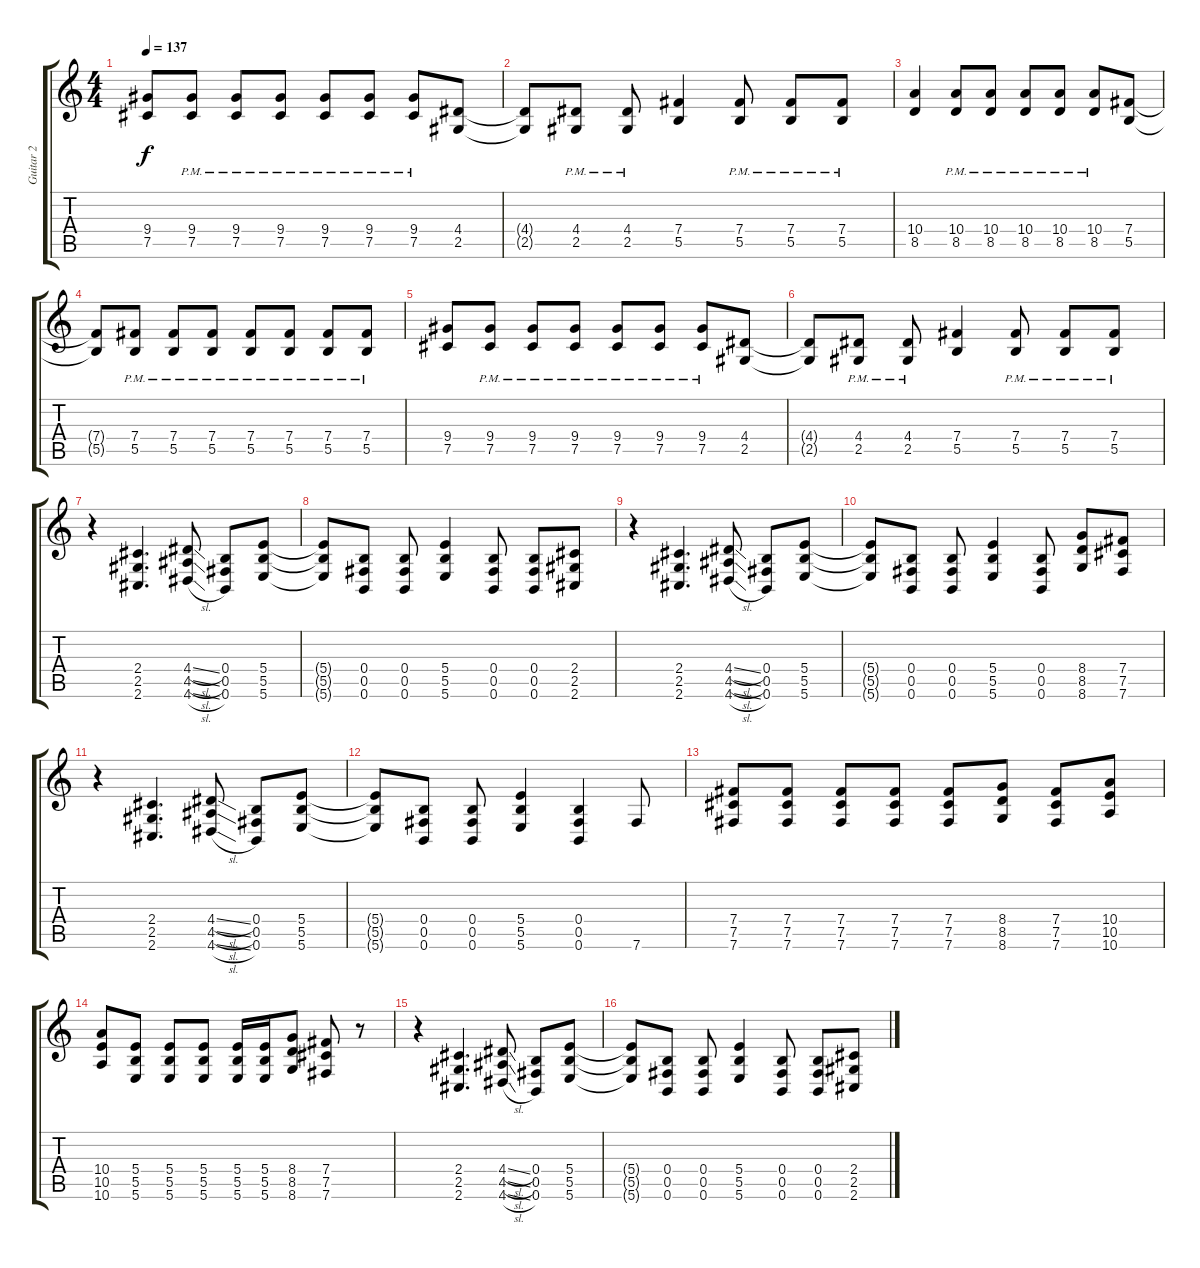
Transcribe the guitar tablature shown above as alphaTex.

\track ("Guitar 2" "Guitar 2") {instrument distortionguitar}
\staff {score tabs}
\tuning (Db4 Ab3 E3 B2 Gb2 B1) {hide}
\ts (4 4)
\tempo 137
\clef g2
\ks c
(9.4 7.5).8{dy f} (9.4{pm} 7.5{pm}).8 (9.4{pm} 7.5{pm}).8 (9.4{pm} 7.5{pm}).8 (9.4{pm} 7.5{pm}).8 (9.4{pm} 7.5{pm}).8 (9.4{pm} 7.5{pm}).8 (4.4 2.5).8 |
(4.4{t} 2.5{t}).8 (4.4{pm} 2.5{pm}).8 (4.4{pm} 2.5{pm}).8 (7.4 5.5).4 (7.4{pm} 5.5{pm}).8 (7.4{pm} 5.5{pm}).8 (7.4{pm} 5.5{pm}).8 |
(10.4 8.5).4 (10.4{pm} 8.5{pm}).8 (10.4{pm} 8.5{pm}).8 (10.4{pm} 8.5{pm}).8 (10.4{pm} 8.5{pm}).8 (10.4{pm} 8.5{pm}).8 (7.4 5.5).8 |
(7.4{t} 5.5{t}).8 (7.4{pm} 5.5{pm}).8 (7.4{pm} 5.5{pm}).8 (7.4{pm} 5.5{pm}).8 (7.4{pm} 5.5{pm}).8 (7.4{pm} 5.5{pm}).8 (7.4{pm} 5.5{pm}).8 (7.4{pm} 5.5{pm}).8 |
(9.4 7.5).8 (9.4{pm} 7.5{pm}).8 (9.4{pm} 7.5{pm}).8 (9.4{pm} 7.5{pm}).8 (9.4{pm} 7.5{pm}).8 (9.4{pm} 7.5{pm}).8 (9.4{pm} 7.5{pm}).8 (4.4 2.5).8 |
(4.4{t} 2.5{t}).8 (4.4{pm} 2.5{pm}).8 (4.4{pm} 2.5{pm}).8 (7.4 5.5).4 (7.4{pm} 5.5{pm}).8 (7.4{pm} 5.5{pm}).8 (7.4{pm} 5.5{pm}).8 |
r.4{volume 16} (2.4 2.5 2.6).4{d} (4.4{sl} 4.5{sl} 4.6{sl}).8 (0.4 0.5 0.6).8 (5.4 5.5 5.6).8 |
(5.4{t} 5.5{t} 5.6{t}).8 (0.4 0.5 0.6).8 (0.4 0.5 0.6).8 (5.4 5.5 5.6).4 (0.4 0.5 0.6).8 (0.4 0.5 0.6).8 (2.4 2.5 2.6).8 |
r.4 (2.4 2.5 2.6).4{d} (4.4{sl} 4.5{sl} 4.6{sl}).8 (0.4 0.5 0.6).8 (5.4 5.5 5.6).8 |
(5.4{t} 5.5{t} 5.6{t}).8 (0.4 0.5 0.6).8 (0.4 0.5 0.6).8 (5.4 5.5 5.6).4 (0.4 0.5 0.6).8 (8.4 8.5 8.6).8 (7.4 7.5 7.6).8 |
r.4 (2.4 2.5 2.6).4{d} (4.4{sl} 4.5{sl} 4.6{sl}).8 (0.4 0.5 0.6).8 (5.4 5.5 5.6).8 |
(5.4{t} 5.5{t} 5.6{t}).8 (0.4 0.5 0.6).8 (0.4 0.5 0.6).8 (5.4 5.5 5.6).4 (0.4 0.5 0.6).4 7.6.8 |
(7.4 7.5 7.6).8 (7.4 7.5 7.6).8 (7.4 7.5 7.6).8 (7.4 7.5 7.6).8 (7.4 7.5 7.6).8 (8.4 8.5 8.6).8 (7.4 7.5 7.6).8 (10.4 10.5 10.6).8 |
(10.4 10.5 10.6).8 (5.4 5.5 5.6).8 (5.4 5.5 5.6).8 (5.4 5.5 5.6).8 (5.4 5.5 5.6).16 (5.4 5.5 5.6).16 (8.4 8.5 8.6).8 (7.4 7.5 7.6).8 r.8 |
r.4 (2.4 2.5 2.6).4{d} (4.4{sl} 4.5{sl} 4.6{sl}).8 (0.4 0.5 0.6).8 (5.4 5.5 5.6).8 |
(5.4{t} 5.5{t} 5.6{t}).8 (0.4 0.5 0.6).8 (0.4 0.5 0.6).8 (5.4 5.5 5.6).4 (0.4 0.5 0.6).8 (0.4 0.5 0.6).8 (2.4 2.5 2.6).8
